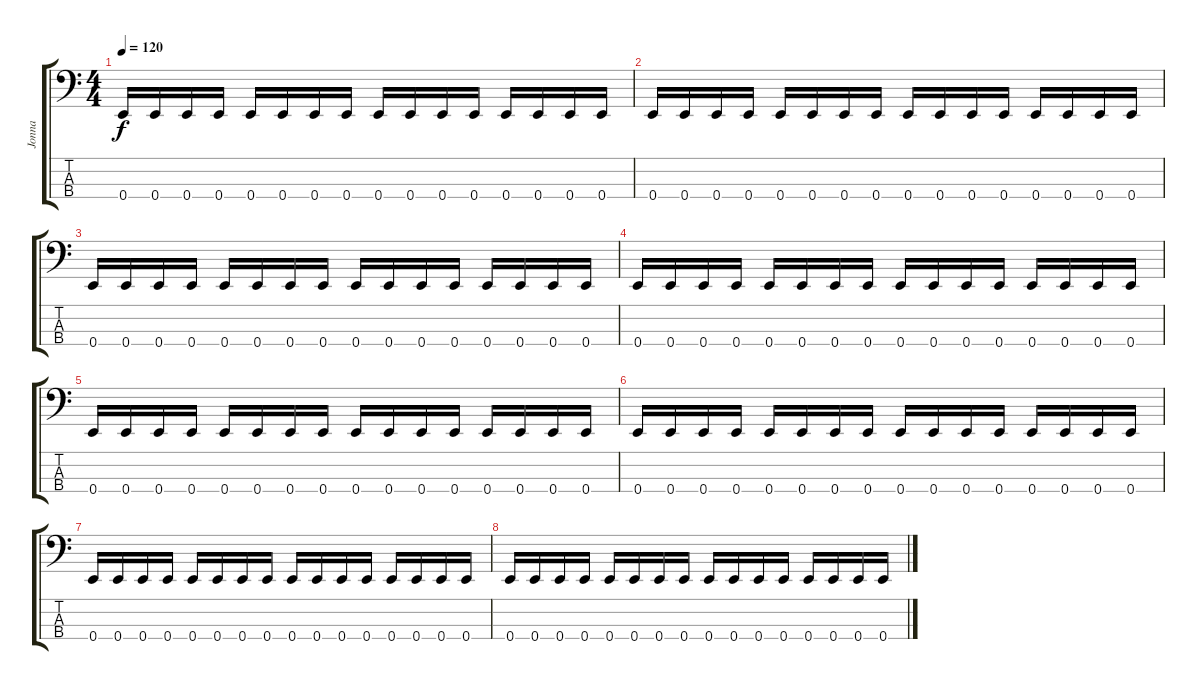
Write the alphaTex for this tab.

\track ("Jonna" "Jonna") {instrument electricbasspick}
\staff {score tabs}
\tuning (G2 D2 A1 E1) {hide}
\ts (4 4)
\tempo 120
\clef f4
\ks c
0.4.16{dy f} 0.4.16 0.4.16 0.4.16 0.4.16 0.4.16 0.4.16 0.4.16 0.4.16 0.4.16 0.4.16 0.4.16 0.4.16 0.4.16 0.4.16 0.4.16 |
0.4.16 0.4.16 0.4.16 0.4.16 0.4.16 0.4.16 0.4.16 0.4.16 0.4.16 0.4.16 0.4.16 0.4.16 0.4.16 0.4.16 0.4.16 0.4.16 |
0.4.16 0.4.16 0.4.16 0.4.16 0.4.16 0.4.16 0.4.16 0.4.16 0.4.16 0.4.16 0.4.16 0.4.16 0.4.16 0.4.16 0.4.16 0.4.16 |
0.4.16 0.4.16 0.4.16 0.4.16 0.4.16 0.4.16 0.4.16 0.4.16 0.4.16 0.4.16 0.4.16 0.4.16 0.4.16 0.4.16 0.4.16 0.4.16 |
0.4.16 0.4.16 0.4.16 0.4.16 0.4.16 0.4.16 0.4.16 0.4.16 0.4.16 0.4.16 0.4.16 0.4.16 0.4.16 0.4.16 0.4.16 0.4.16 |
0.4.16 0.4.16 0.4.16 0.4.16 0.4.16 0.4.16 0.4.16 0.4.16 0.4.16 0.4.16 0.4.16 0.4.16 0.4.16 0.4.16 0.4.16 0.4.16 |
0.4.16 0.4.16 0.4.16 0.4.16 0.4.16 0.4.16 0.4.16 0.4.16 0.4.16 0.4.16 0.4.16 0.4.16 0.4.16 0.4.16 0.4.16 0.4.16 |
0.4.16 0.4.16 0.4.16 0.4.16 0.4.16 0.4.16 0.4.16 0.4.16 0.4.16 0.4.16 0.4.16 0.4.16 0.4.16 0.4.16 0.4.16 0.4.16
